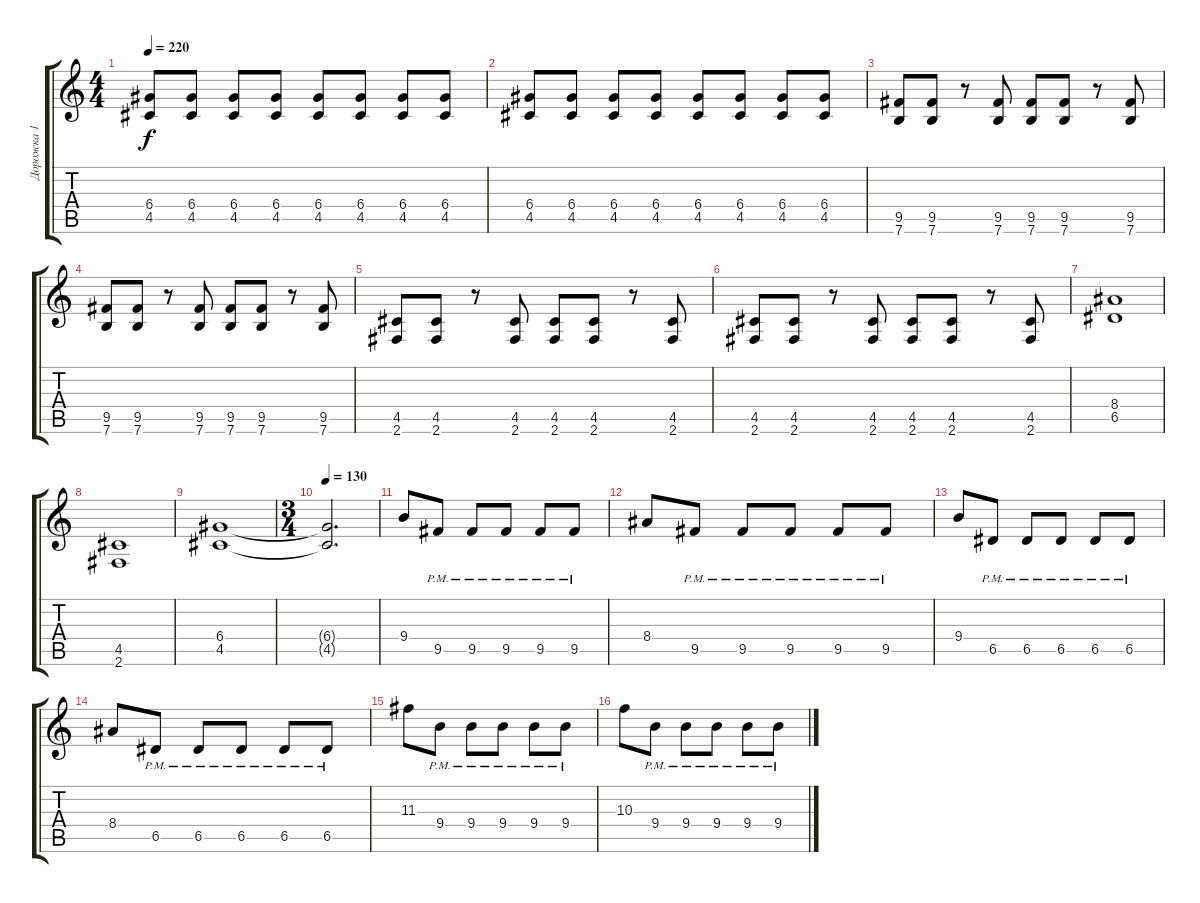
\track ("Дорожка 1" "Дорожка 1") {instrument overdrivenguitar}
\staff {score tabs}
\tuning (E4 B3 G3 D3 A2 E2) {hide}
\ts (4 4)
\tempo 220
\clef g2
\ks c
(6.4 4.5).8{dy f} (6.4 4.5).8 (6.4 4.5).8 (6.4 4.5).8 (6.4 4.5).8 (6.4 4.5).8 (6.4 4.5).8 (6.4 4.5).8 |
(6.4 4.5).8 (6.4 4.5).8 (6.4 4.5).8 (6.4 4.5).8 (6.4 4.5).8 (6.4 4.5).8 (6.4 4.5).8 (6.4 4.5).8 |
(9.5 7.6).8 (9.5 7.6).8 r.8 (9.5 7.6).8 (9.5 7.6).8 (9.5 7.6).8 r.8 (9.5 7.6).8 |
(9.5 7.6).8 (9.5 7.6).8 r.8 (9.5 7.6).8 (9.5 7.6).8 (9.5 7.6).8 r.8 (9.5 7.6).8 |
(4.5 2.6).8 (4.5 2.6).8 r.8 (4.5 2.6).8 (4.5 2.6).8 (4.5 2.6).8 r.8 (4.5 2.6).8 |
(4.5 2.6).8 (4.5 2.6).8 r.8 (4.5 2.6).8 (4.5 2.6).8 (4.5 2.6).8 r.8 (4.5 2.6).8 |
(8.4 6.5).1 |
(4.5 2.6).1 |
(6.4 4.5).1 |
\ts (3 4)
\tempo 130
(6.4{t} 4.5{t}).2{d} |
9.4.8 9.5{pm}.8 9.5{pm}.8 9.5{pm}.8 9.5{pm}.8 9.5{pm}.8 |
8.4.8 9.5{pm}.8 9.5{pm}.8 9.5{pm}.8 9.5{pm}.8 9.5{pm}.8 |
9.4.8 6.5{pm}.8 6.5{pm}.8 6.5{pm}.8 6.5{pm}.8 6.5{pm}.8 |
8.4.8 6.5{pm}.8 6.5{pm}.8 6.5{pm}.8 6.5{pm}.8 6.5{pm}.8 |
11.3.8 9.4{pm}.8 9.4{pm}.8 9.4{pm}.8 9.4{pm}.8 9.4{pm}.8 |
10.3.8 9.4{pm}.8 9.4{pm}.8 9.4{pm}.8 9.4{pm}.8 9.4{pm}.8
